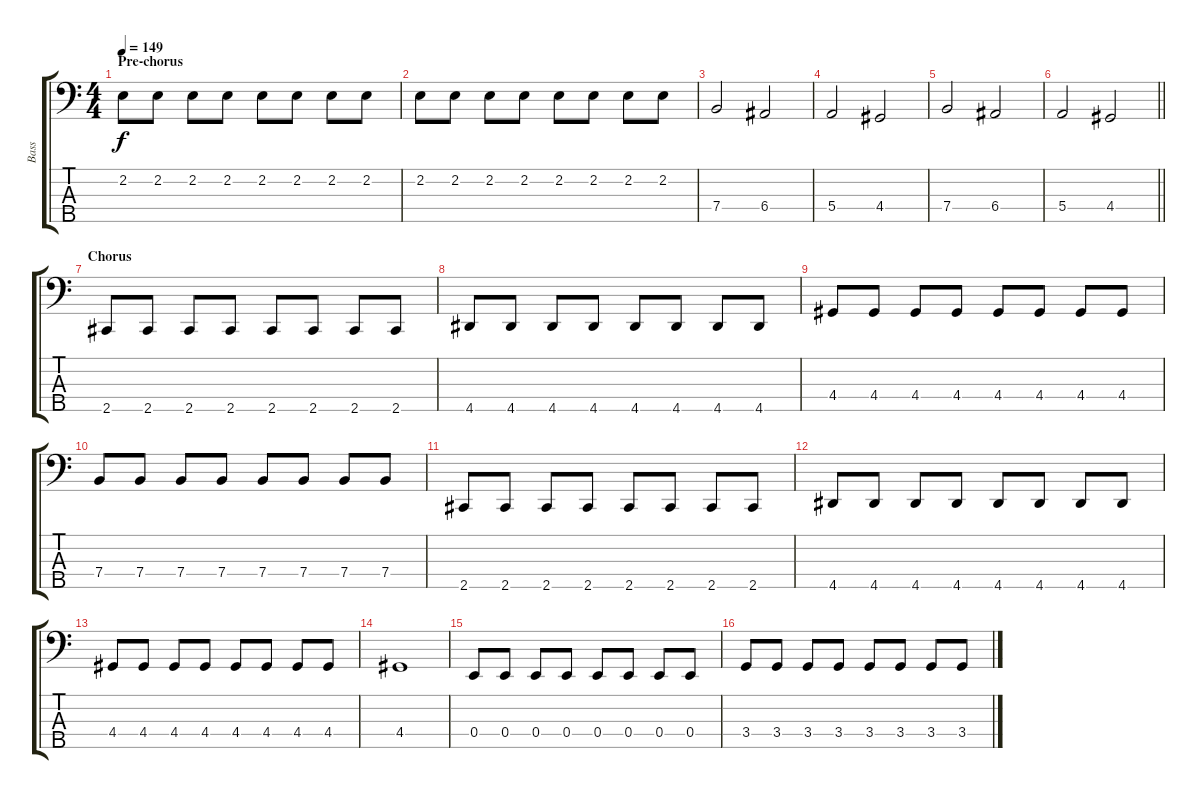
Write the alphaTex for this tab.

\track ("Bass" "Bass") {instrument electricbasspick}
\staff {score tabs}
\tuning (G2 D2 A1 E1 B0) {hide}
\ts (4 4)
\section ("" "Pre-chorus")
\tempo 149
\clef f4
\ks c
2.2.8{dy f volume 8 instrument lead2sawtooth} 2.2.8{volume 16} 2.2.8 2.2.8 2.2.8 2.2.8 2.2.8 2.2.8 |
2.2.8 2.2.8 2.2.8 2.2.8 2.2.8 2.2.8 2.2.8 2.2.8 |
7.4.2{instrument electricbasspick} 6.4.2 |
5.4.2 4.4.2 |
7.4.2 6.4.2 |
\barLineRight lightlight
5.4.2 4.4.2 |
\section ("" "Chorus")
2.5.8 2.5.8 2.5.8 2.5.8 2.5.8 2.5.8 2.5.8 2.5.8 |
4.5.8 4.5.8 4.5.8 4.5.8 4.5.8 4.5.8 4.5.8 4.5.8 |
4.4.8 4.4.8 4.4.8 4.4.8 4.4.8 4.4.8 4.4.8 4.4.8 |
7.4.8 7.4.8 7.4.8 7.4.8 7.4.8 7.4.8 7.4.8 7.4.8 |
2.5.8 2.5.8 2.5.8 2.5.8 2.5.8 2.5.8 2.5.8 2.5.8 |
4.5.8 4.5.8 4.5.8 4.5.8 4.5.8 4.5.8 4.5.8 4.5.8 |
4.4.8 4.4.8 4.4.8 4.4.8 4.4.8 4.4.8 4.4.8 4.4.8 |
4.4.1 |
0.4.8 0.4.8 0.4.8 0.4.8 0.4.8 0.4.8 0.4.8 0.4.8 |
3.4.8 3.4.8 3.4.8 3.4.8 3.4.8 3.4.8 3.4.8 3.4.8
